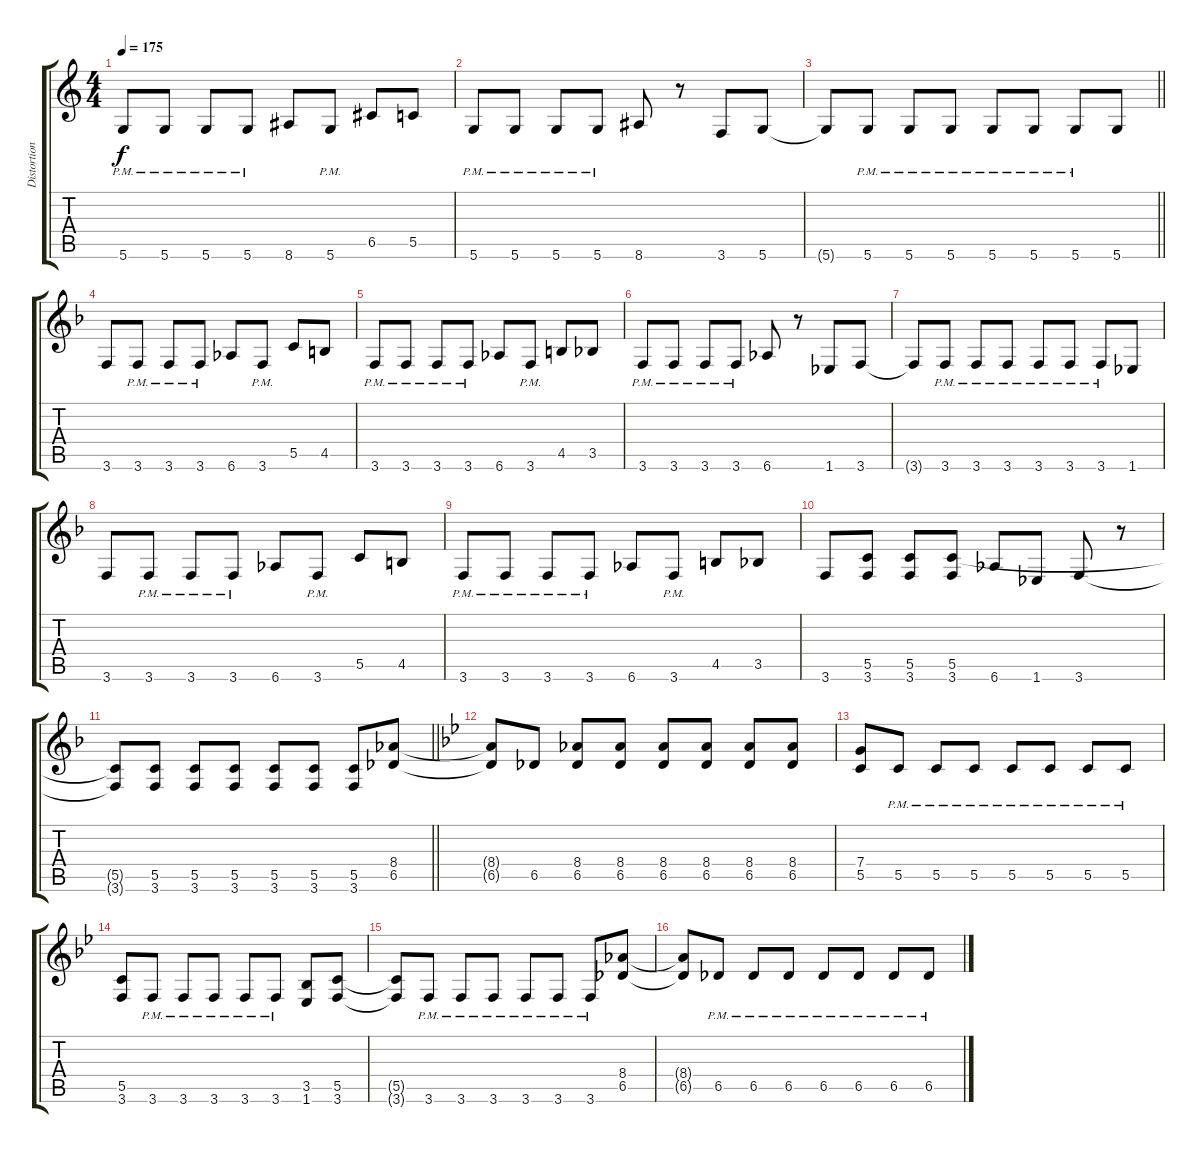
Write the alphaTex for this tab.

\track ("Distortion Guitar" "Distortion") {instrument distortionguitar}
\staff {score tabs}
\tuning (D4 A3 F3 C3 G2 D2) {hide}
\ts (4 4)
\tempo 175
\clef g2
\ks c
5.6{pm}.8{dy f} 5.6{pm}.8 5.6{pm}.8 5.6{pm}.8 8.6.8 5.6{pm}.8 6.5.8 5.5.8 |
5.6{pm}.8 5.6{pm}.8 5.6{pm}.8 5.6{pm}.8 8.6.8 r.8 3.6.8 5.6.8 |
\barLineRight lightlight
5.6{t}.8 5.6{pm}.8 5.6{pm}.8 5.6{pm}.8 5.6{pm}.8 5.6{pm}.8 5.6{pm}.8 5.6.8 |
\ks f
3.6.8 3.6{pm}.8 3.6{pm}.8 3.6{pm}.8 6.6.8 3.6{pm}.8 5.5.8 4.5.8 |
3.6{pm}.8 3.6{pm}.8 3.6{pm}.8 3.6{pm}.8 6.6.8 3.6{pm}.8 4.5.8 3.5.8 |
3.6{pm}.8 3.6{pm}.8 3.6{pm}.8 3.6{pm}.8 6.6.8 r.8 1.6.8 3.6.8 |
3.6{t}.8 3.6{pm}.8 3.6{pm}.8 3.6{pm}.8 3.6{pm}.8 3.6{pm}.8 3.6{pm}.8 1.6.8 |
3.6.8 3.6{pm}.8 3.6{pm}.8 3.6{pm}.8 6.6.8 3.6{pm}.8 5.5.8 4.5.8 |
3.6{pm}.8 3.6{pm}.8 3.6{pm}.8 3.6{pm}.8 6.6.8 3.6{pm}.8 4.5.8 3.5.8 |
3.6.8 (5.5 3.6).8 (5.5 3.6).8 (5.5 3.6).8 6.6.8 1.6.8 3.6.8 r.8 |
\barLineRight lightlight
(5.5{t} 3.6{t}).8 (5.5 3.6).8 (5.5 3.6).8 (5.5 3.6).8 (5.5 3.6).8 (5.5 3.6).8 (5.5 3.6).8 (8.4 6.5).8 |
\ks bb
(8.4{t} 6.5{t}).8 6.5.8 (8.4 6.5).8 (8.4 6.5).8 (8.4 6.5).8 (8.4 6.5).8 (8.4 6.5).8 (8.4 6.5).8 |
(7.4 5.5).8 5.5{pm}.8 5.5{pm}.8 5.5{pm}.8 5.5{pm}.8 5.5{pm}.8 5.5{pm}.8 5.5{pm}.8 |
(5.5 3.6).8 3.6{pm}.8 3.6{pm}.8 3.6{pm}.8 3.6{pm}.8 3.6{pm}.8 (3.5 1.6).8 (5.5 3.6).8 |
(5.5{t} 3.6{t}).8 3.6{pm}.8 3.6{pm}.8 3.6{pm}.8 3.6{pm}.8 3.6{pm}.8 3.6{pm}.8 (8.4 6.5).8 |
(8.4{t} 6.5{t}).8 6.5{pm}.8 6.5{pm}.8 6.5{pm}.8 6.5{pm}.8 6.5{pm}.8 6.5{pm}.8 6.5{pm}.8
